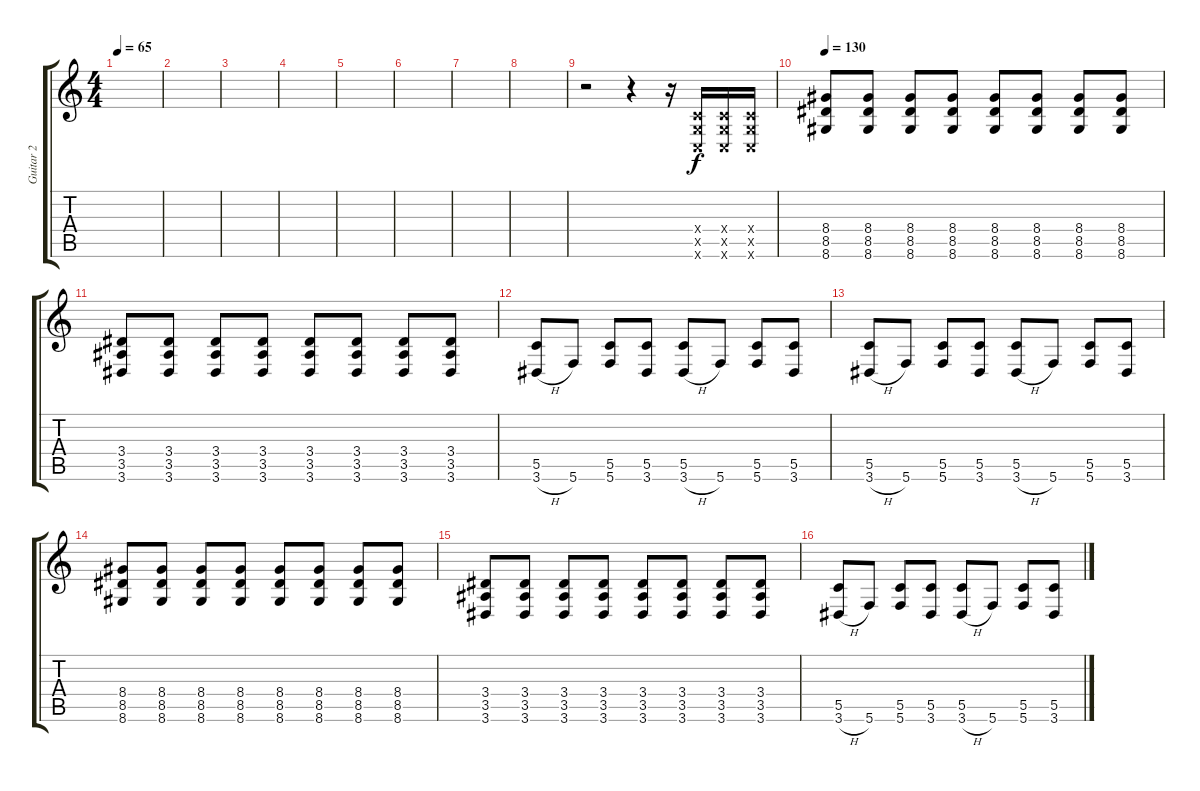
\track ("Guitar 2" "Guitar 2") {instrument distortionguitar}
\staff {score tabs}
\tuning (D4 A3 F3 C3 G2 C2) {hide}
\ts (4 4)
\tempo 65
\clef g2
\ks c
|
|
|
|
|
|
|
|
r.2 r.4 r.16 (0.4{x} 0.5{x} 0.6{x}).16 (0.4{x} 0.5{x} 0.6{x}).16 (0.4{x} 0.5{x} 0.6{x}).16 |
\tempo 130
(8.4 8.5 8.6).8 (8.4 8.5 8.6).8 (8.4 8.5 8.6).8 (8.4 8.5 8.6).8 (8.4 8.5 8.6).8 (8.4 8.5 8.6).8 (8.4 8.5 8.6).8 (8.4 8.5 8.6).8 |
(3.4 3.5 3.6).8 (3.4 3.5 3.6).8 (3.4 3.5 3.6).8 (3.4 3.5 3.6).8 (3.4 3.5 3.6).8 (3.4 3.5 3.6).8 (3.4 3.5 3.6).8 (3.4 3.5 3.6).8 |
(5.5 3.6{h}).8 5.6.8 (5.5 5.6).8 (5.5 3.6).8 (5.5 3.6{h}).8 5.6.8 (5.5 5.6).8 (5.5 3.6).8 |
(5.5 3.6{h}).8 5.6.8 (5.5 5.6).8 (5.5 3.6).8 (5.5 3.6{h}).8 5.6.8 (5.5 5.6).8 (5.5 3.6).8 |
(8.4 8.5 8.6).8 (8.4 8.5 8.6).8 (8.4 8.5 8.6).8 (8.4 8.5 8.6).8 (8.4 8.5 8.6).8 (8.4 8.5 8.6).8 (8.4 8.5 8.6).8 (8.4 8.5 8.6).8 |
(3.4 3.5 3.6).8 (3.4 3.5 3.6).8 (3.4 3.5 3.6).8 (3.4 3.5 3.6).8 (3.4 3.5 3.6).8 (3.4 3.5 3.6).8 (3.4 3.5 3.6).8 (3.4 3.5 3.6).8 |
(5.5 3.6{h}).8 5.6.8 (5.5 5.6).8 (5.5 3.6).8 (5.5 3.6{h}).8 5.6.8 (5.5 5.6).8 (5.5 3.6).8
